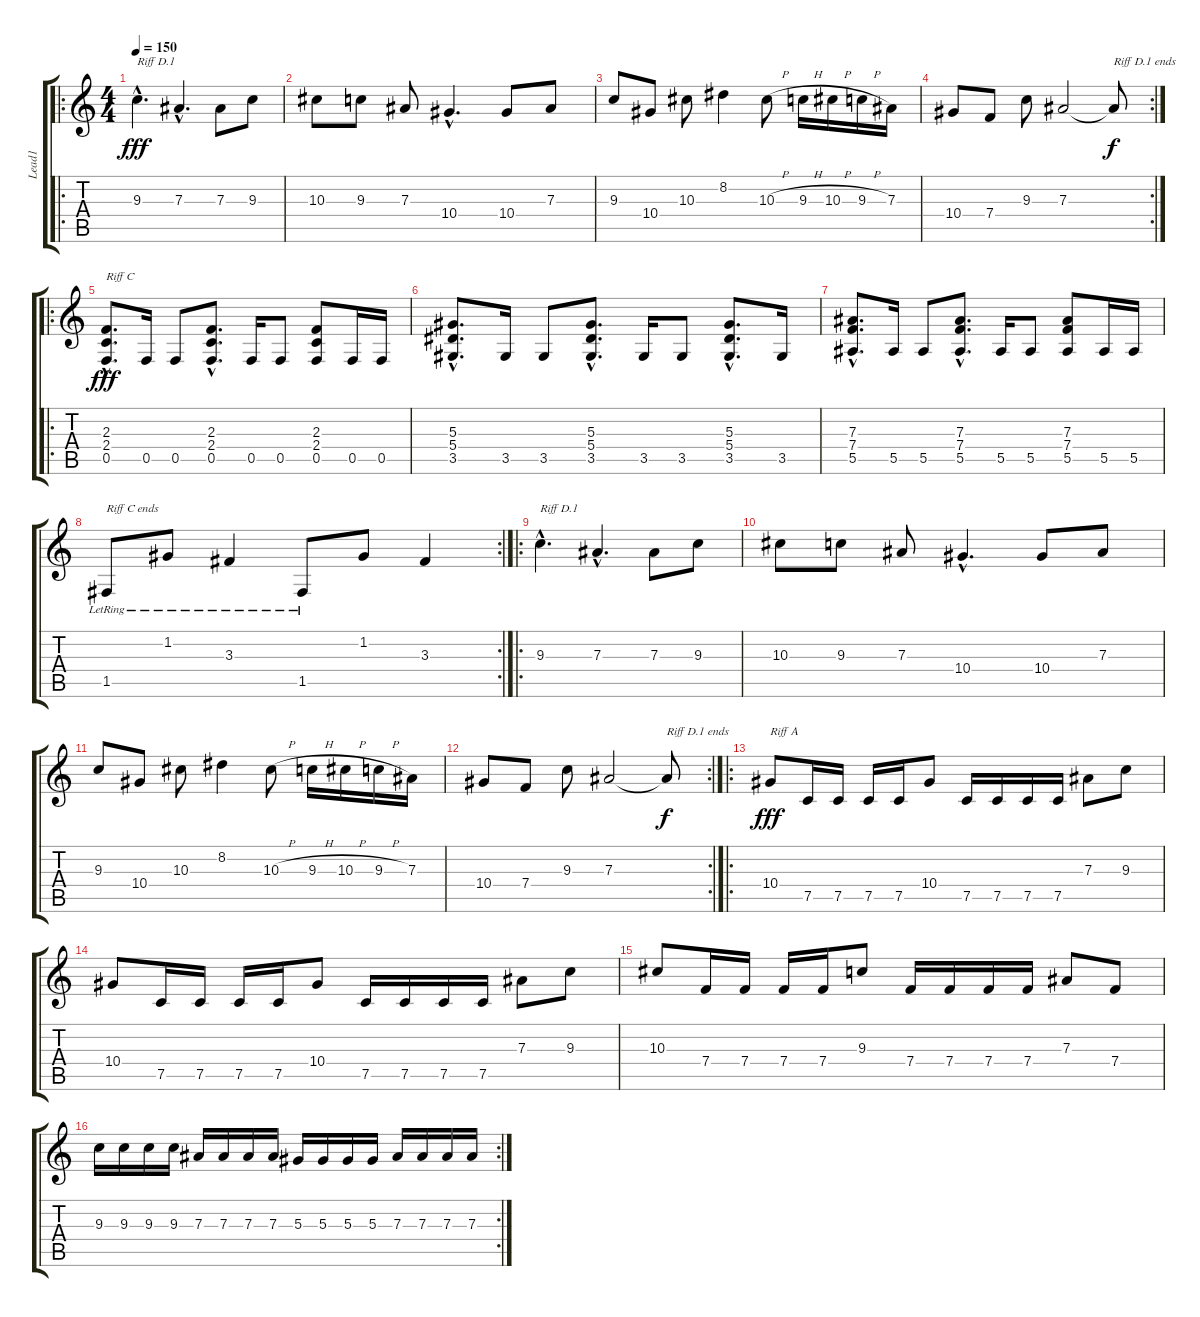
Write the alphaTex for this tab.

\track ("Lead1" "Lead1") {instrument distortionguitar}
\staff {score tabs}
\tuning (C4 G3 Eb3 Bb2 F2 C2) {hide}
\ro
\ts (4 4)
\tempo 150
\clef g2
\ks c
9.3{hac}.4{d txt "Riff D.1" dy fff} 7.3{hac}.4{d} 7.3.8 9.3.8 |
10.3.8 9.3.8 7.3.8 10.4{hac}.4{d} 10.4.8 7.3.8 |
9.3.8 10.4.8 10.3.8 8.2.4 10.3{h}.8 9.3{h}.16 10.3{h}.16 9.3{h}.16 7.3.16 |
\rc 2
10.4.8 7.4.8 9.3.8 7.3.2 7.3{t}.8{txt "Riff D.1 ends" dy f} |
\ro
(2.3{hac} 2.4{hac} 0.5{hac}).8{d txt "Riff C" dy fff} 0.5.16 0.5.8 (2.3{hac} 2.4{hac} 0.5{hac}).8{d} 0.5.16 0.5.8 (2.3 2.4 0.5).8 0.5.16 0.5.16 |
(5.3{hac} 5.4{hac} 3.5{hac}).8{d} 3.5.16 3.5.8 (5.3{hac} 5.4{hac} 3.5{hac}).8{d} 3.5.16 3.5.8 (5.3{hac} 5.4{hac} 3.5{hac}).8{d} 3.5.16 |
(7.3{hac} 7.4{hac} 5.5{hac}).8{d} 5.5.16 5.5.8 (7.3{hac} 7.4{hac} 5.5{hac}).8{d} 5.5.16 5.5.8 (7.3 7.4 5.5).8 5.5.16 5.5.16 |
\rc 2
1.5{lr}.8{txt "Riff C ends"} 1.2{lr}.8 3.3{lr}.4 1.5{lr}.8 1.2.8 3.3.4 |
\ro
9.3{hac}.4{d txt "Riff D.1"} 7.3{hac}.4{d} 7.3.8 9.3.8 |
10.3.8 9.3.8 7.3.8 10.4{hac}.4{d} 10.4.8 7.3.8 |
9.3.8 10.4.8 10.3.8 8.2.4 10.3{h}.8 9.3{h}.16 10.3{h}.16 9.3{h}.16 7.3.16 |
\rc 2
10.4.8 7.4.8 9.3.8 7.3.2 7.3{t}.8{txt "Riff D.1 ends" dy f} |
\ro
10.4.8{txt "Riff A" dy fff} 7.5.16 7.5.16 7.5.16 7.5.16 10.4.8 7.5.16 7.5.16 7.5.16 7.5.16 7.3.8 9.3.8 |
10.4.8 7.5.16 7.5.16 7.5.16 7.5.16 10.4.8 7.5.16 7.5.16 7.5.16 7.5.16 7.3.8 9.3.8 |
10.3.8 7.4.16 7.4.16 7.4.16 7.4.16 9.3.8 7.4.16 7.4.16 7.4.16 7.4.16 7.3.8 7.4.8 |
\rc 2
9.3.16 9.3.16 9.3.16 9.3.16 7.3.16 7.3.16 7.3.16 7.3.16 5.3.16 5.3.16 5.3.16 5.3.16 7.3.16 7.3.16 7.3.16 7.3.16
